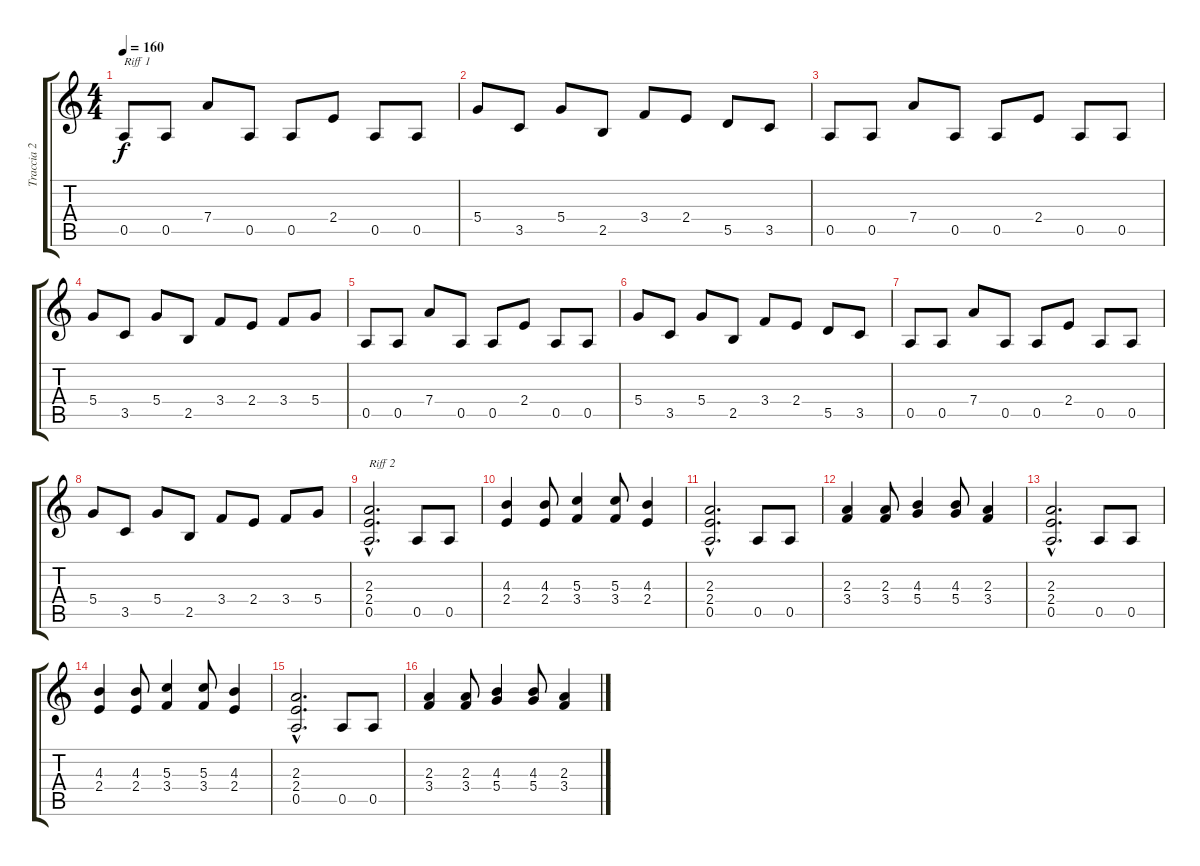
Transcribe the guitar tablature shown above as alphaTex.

\track ("Traccia 2" "Traccia 2") {instrument distortionguitar}
\staff {score tabs}
\tuning (E4 B3 G3 D3 A2 E2) {hide}
\ts (4 4)
\tempo 160
\clef g2
\ks c
0.5.8{txt "Riff 1" dy f} 0.5.8 7.4.8 0.5.8 0.5.8 2.4.8 0.5.8 0.5.8 |
5.4.8 3.5.8 5.4.8 2.5.8 3.4.8 2.4.8 5.5.8 3.5.8 |
0.5.8 0.5.8 7.4.8 0.5.8 0.5.8 2.4.8 0.5.8 0.5.8 |
5.4.8 3.5.8 5.4.8 2.5.8 3.4.8 2.4.8 3.4.8 5.4.8 |
0.5.8 0.5.8 7.4.8 0.5.8 0.5.8 2.4.8 0.5.8 0.5.8 |
5.4.8 3.5.8 5.4.8 2.5.8 3.4.8 2.4.8 5.5.8 3.5.8 |
0.5.8 0.5.8 7.4.8 0.5.8 0.5.8 2.4.8 0.5.8 0.5.8 |
5.4.8 3.5.8 5.4.8 2.5.8 3.4.8 2.4.8 3.4.8 5.4.8 |
(2.3{hac} 2.4{hac} 0.5{hac}).2{d txt "Riff 2"} 0.5.8 0.5.8 |
(4.3 2.4).4 (4.3 2.4).8 (5.3 3.4).4 (5.3 3.4).8 (4.3 2.4).4 |
(2.3{hac} 2.4{hac} 0.5{hac}).2{d} 0.5.8 0.5.8 |
(2.3 3.4).4 (2.3 3.4).8 (4.3 5.4).4 (4.3 5.4).8 (2.3 3.4).4 |
(2.3{hac} 2.4{hac} 0.5{hac}).2{d} 0.5.8 0.5.8 |
(4.3 2.4).4 (4.3 2.4).8 (5.3 3.4).4 (5.3 3.4).8 (4.3 2.4).4 |
(2.3{hac} 2.4{hac} 0.5{hac}).2{d} 0.5.8 0.5.8 |
(2.3 3.4).4 (2.3 3.4).8 (4.3 5.4).4 (4.3 5.4).8 (2.3 3.4).4
